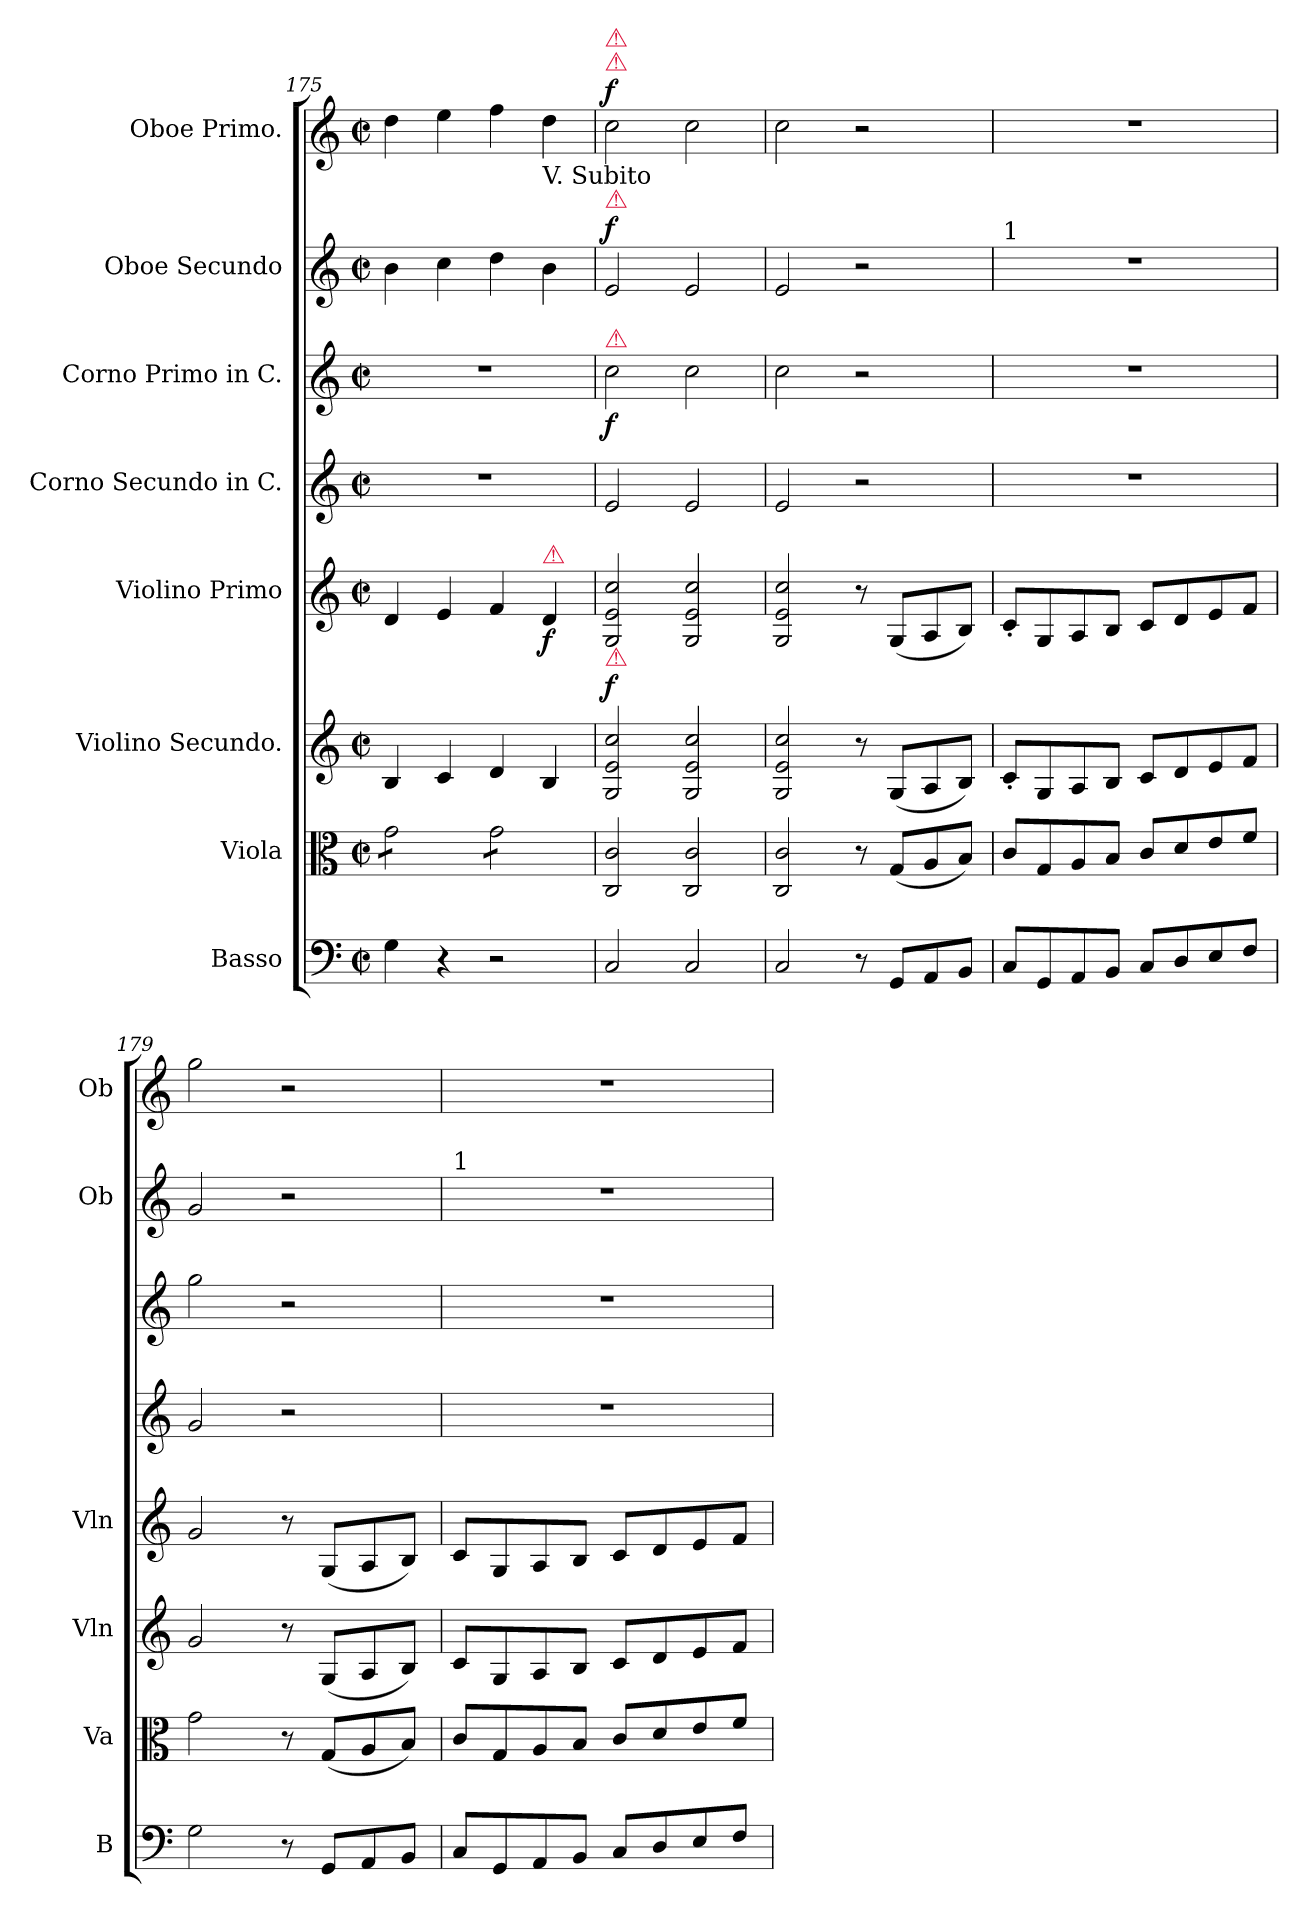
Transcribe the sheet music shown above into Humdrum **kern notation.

**kern	**kern	**kern	**dynam	**kern	**dynam	**kern	**kern	**dynam	**kern	**dynam	**kern	**dynam
*part8	*part7	*part6	*part6	*part5	*part5	*part4	*part3	*part3	*part2	*part2	*part1	*part1
*staff8	*staff7	*staff6	*staff6	*staff5	*staff5	*staff4	*staff3	*staff3	*staff2	*staff2	*staff1	*staff1
*I"Basso	*I"Viola	*I"Violino Secundo.	*	*I"Violino Primo	*	*I"Corno Secundo in C.	*I"Corno Primo in C.	*	*I"Oboe Secundo	*	*I"Oboe Primo.	*
*I'B	*I'Va	*I'Vln	*	*I'Vln	*	*	*	*	*I'Ob	*	*I'Ob	*
*clefF4	*clefC3	*clefG2	*	*clefG2	*	*clefG2	*clefG2	*	*clefG2	*	*clefG2	*
*k[]	*k[]	*k[]	*	*k[]	*	*k[]	*k[]	*	*k[]	*	*k[]	*
*C:	*C:	*C:	*	*C:	*	*C:	*C:	*	*C:	*	*C:	*
*M2/2	*M2/2	*M2/2	*	*M2/2	*	*M2/2	*M2/2	*	*M2/2	*	*M2/2	*
*met(c|)	*met(c|)	*met(c|)	*	*met(c|)	*	*met(c|)	*met(c|)	*	*met(c|)	*	*met(c|)	*
=175	=175	=175	=175	=175	=175	=175	=175	=175	=175	=175	=175	=175
*	*tremolo	*	*	*	*	*	*	*	*	*	*	*
4G\	8g\L	4B/	.	4d/	.	1r	1r	.	4b\	.	4dd\	.
.	8g\	.	.	.	.	.	.	.	.	.	.	.
4r	8g\	4c/	.	4e/	.	.	.	.	4cc\	.	4ee\	.
.	8g\J	.	.	.	.	.	.	.	.	.	.	.
2r	8g\L	4d/	.	4f/	.	.	.	.	4dd\	.	4ff\	.
.	8g\	.	.	.	.	.	.	.	.	.	.	.
!	!	!	!	!	!	!	!	!	!	!	!LO:TX:b:t=V. Subito	!
!	!	!	!	!LO:TX:a:color=crimson:t=⚠	!	!	!	!	!	!	!	!
.	8g\	4B/	.	4d/	f	.	.	.	4b\	.	4dd\	.
.	8g\J	.	.	.	.	.	.	.	.	.	.	.
*	*Xtremolo	*	*	*	*	*	*	*	*	*	*	*
=176	=176	=176	=176	=176	=176	=176	=176	=176	=176	=176	=176	=176
!	!	!	!	!	!	!	!	!	!	!	!LO:TX:a:color=crimson:t=⚠	!
!	!	!	!	!	!	!	!	!	!	!	!LO:TX:a:color=crimson:t=⚠	!
!	!	!	!	!	!	!	!	!	!LO:TX:a:color=crimson:t=⚠	!	!	!
!	!	!	!	!	!	!	!LO:TX:a:color=crimson:t=⚠	!	!	!	!	!
!	!	!LO:TX:a:color=crimson:t=⚠	!	!	!	!	!	!	!	!	!	!
!	!	!	!LO:DY:a	!	!	!	!	!	!	!LO:DY:a	!	!LO:DY:a
2C/	2C/ 2c/	2G/ 2e/ 2cc/	f	2G/ 2e/ 2cc/	.	2e/	2cc\	f	2e/	f	2cc\	f
2C/	2C/ 2c/	2G/ 2e/ 2cc/	.	2G/ 2e/ 2cc/	.	2e/	2cc\	.	2e/	.	2cc\	.
=177	=177	=177	=177	=177	=177	=177	=177	=177	=177	=177	=177	=177
2C/	2C/ 2c/	2G/ 2e/ 2cc/	.	2G/ 2e/ 2cc/	.	2e/	2cc\	.	2e/	.	2cc\	.
8r	8r	8r	.	8r	.	2r	2r	.	2r	.	2r	.
8GG/L	(8G/L	(8G/L	.	(8G/L	.	.	.	.	.	.	.	.
8AA/	8A/	8A/	.	8A/	.	.	.	.	.	.	.	.
8BB/J	8B/J)	8B/J)	.	8B/J)	.	.	.	.	.	.	.	.
=178	=178	=178	=178	=178	=178	=178	=178	=178	=178	=178	=178	=178
!	!	!	!	!	!	!	!	!	!LO:TX:a:t=1	!	!	!
8C/L	8c/L	8c'/L	.	8c'/L	.	1r	1r	.	1r	.	1r	.
8GG/	8G/	8G/	.	8G/	.	.	.	.	.	.	.	.
8AA/	8A/	8A/	.	8A/	.	.	.	.	.	.	.	.
8BB/J	8B/J	8B/J	.	8B/J	.	.	.	.	.	.	.	.
8C/L	8c/L	8c/L	.	8c/L	.	.	.	.	.	.	.	.
8D/	8d/	8d/	.	8d/	.	.	.	.	.	.	.	.
8E/	8e/	8e/	.	8e/	.	.	.	.	.	.	.	.
8F/J	8f/J	8f/J	.	8f/J	.	.	.	.	.	.	.	.
=179	=179	=179	=179	=179	=179	=179	=179	=179	=179	=179	=179	=179
2G\	2g\	2g/	.	2g/	.	2g/	2gg\	.	2g/	.	2gg\	.
8r	8r	8r	.	8r	.	2r	2r	.	2r	.	2r	.
8GG/L	(8G/L	(8G/L	.	(8G/L	.	.	.	.	.	.	.	.
8AA/	8A/	8A/	.	8A/	.	.	.	.	.	.	.	.
8BB/J	8B/J)	8B/J)	.	8B/J)	.	.	.	.	.	.	.	.
=180	=180	=180	=180	=180	=180	=180	=180	=180	=180	=180	=180	=180
!	!	!	!	!	!	!	!	!	!LO:TX:a:t=1	!	!	!
8C/L	8c/L	8c/L	.	8c/L	.	1r	1r	.	1r	.	1r	.
8GG/	8G/	8G/	.	8G/	.	.	.	.	.	.	.	.
8AA/	8A/	8A/	.	8A/	.	.	.	.	.	.	.	.
8BB/J	8B/J	8B/J	.	8B/J	.	.	.	.	.	.	.	.
8C/L	8c/L	8c/L	.	8c/L	.	.	.	.	.	.	.	.
8D/	8d/	8d/	.	8d/	.	.	.	.	.	.	.	.
8E/	8e/	8e/	.	8e/	.	.	.	.	.	.	.	.
8F/J	8f/J	8f/J	.	8f/J	.	.	.	.	.	.	.	.
=	=	=	=	=	=	=	=	=	=	=	=	=
*-	*-	*-	*-	*-	*-	*-	*-	*-	*-	*-	*-	*-
